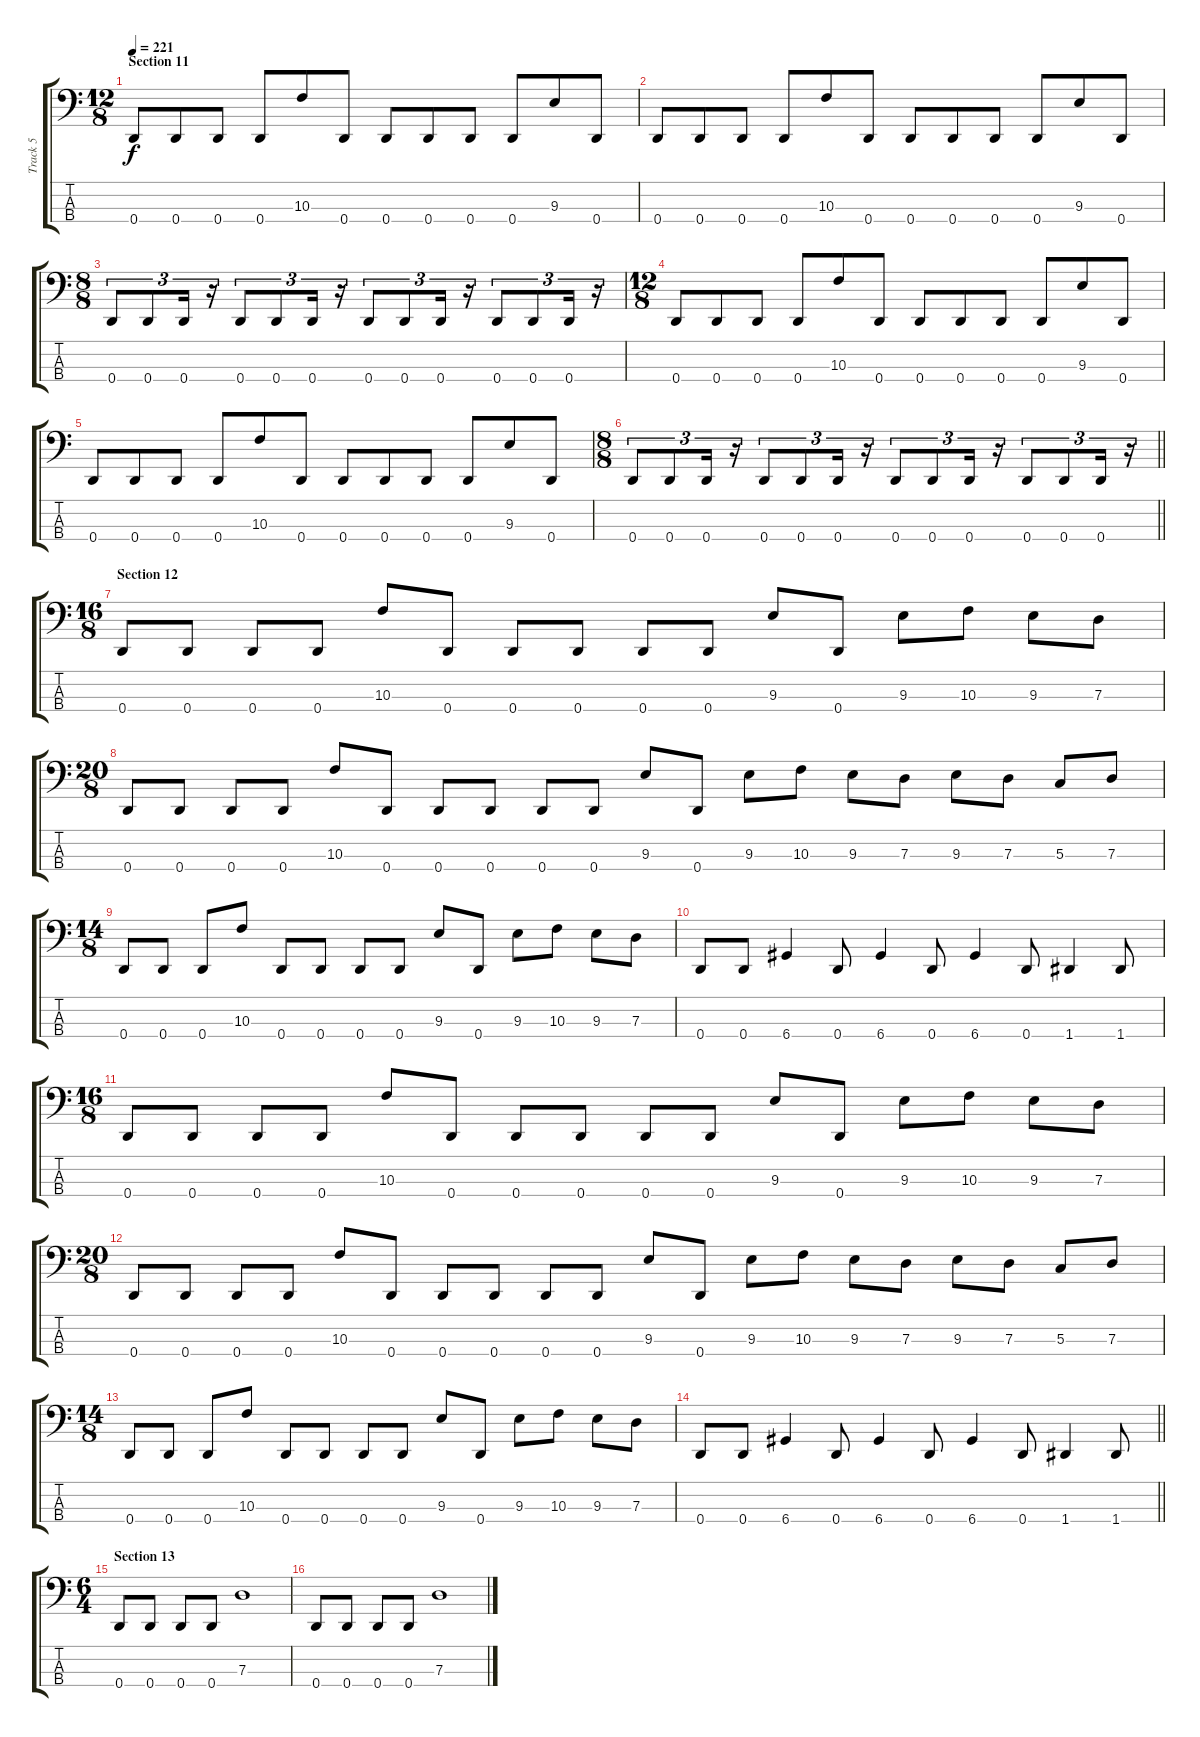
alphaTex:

\track ("Track 5" "Track 5") {instrument electricbassfinger}
\staff {score tabs}
\tuning (F2 C2 G1 D1) {hide}
\ts (12 8)
\section ("" "Section 11")
\tempo 221
\clef f4
\ks c
0.4.8{dy f} 0.4.8 0.4.8 0.4.8 10.3.8 0.4.8 0.4.8 0.4.8 0.4.8 0.4.8 9.3.8 0.4.8 |
0.4.8 0.4.8 0.4.8 0.4.8 10.3.8 0.4.8 0.4.8 0.4.8 0.4.8 0.4.8 9.3.8 0.4.8 |
\ts (8 8)
0.4.8{tu (3 2)} 0.4.8{tu (3 2)} 0.4.16{tu (3 2)} r.16{tu (3 2)} 0.4.8{tu (3 2)} 0.4.8{tu (3 2)} 0.4.16{tu (3 2)} r.16{tu (3 2)} 0.4.8{tu (3 2)} 0.4.8{tu (3 2)} 0.4.16{tu (3 2)} r.16{tu (3 2)} 0.4.8{tu (3 2)} 0.4.8{tu (3 2)} 0.4.16{tu (3 2)} r.16{tu (3 2)} |
\ts (12 8)
0.4.8 0.4.8 0.4.8 0.4.8 10.3.8 0.4.8 0.4.8 0.4.8 0.4.8 0.4.8 9.3.8 0.4.8 |
0.4.8 0.4.8 0.4.8 0.4.8 10.3.8 0.4.8 0.4.8 0.4.8 0.4.8 0.4.8 9.3.8 0.4.8 |
\ts (8 8)
\barLineRight lightlight
0.4.8{tu (3 2)} 0.4.8{tu (3 2)} 0.4.16{tu (3 2)} r.16{tu (3 2)} 0.4.8{tu (3 2)} 0.4.8{tu (3 2)} 0.4.16{tu (3 2)} r.16{tu (3 2)} 0.4.8{tu (3 2)} 0.4.8{tu (3 2)} 0.4.16{tu (3 2)} r.16{tu (3 2)} 0.4.8{tu (3 2)} 0.4.8{tu (3 2)} 0.4.16{tu (3 2)} r.16{tu (3 2)} |
\ts (16 8)
\section ("" "Section 12")
0.4.8 0.4.8 0.4.8 0.4.8 10.3.8 0.4.8 0.4.8 0.4.8 0.4.8 0.4.8 9.3.8 0.4.8 9.3.8 10.3.8 9.3.8 7.3.8 |
\ts (20 8)
0.4.8 0.4.8 0.4.8 0.4.8 10.3.8 0.4.8 0.4.8 0.4.8 0.4.8 0.4.8 9.3.8 0.4.8 9.3.8 10.3.8 9.3.8 7.3.8 9.3.8 7.3.8 5.3.8 7.3.8 |
\ts (14 8)
0.4.8 0.4.8 0.4.8 10.3.8 0.4.8 0.4.8 0.4.8 0.4.8 9.3.8 0.4.8 9.3.8 10.3.8 9.3.8 7.3.8 |
0.4.8 0.4.8 6.4.4 0.4.8 6.4.4 0.4.8 6.4.4 0.4.8 1.4.4 1.4.8 |
\ts (16 8)
0.4.8 0.4.8 0.4.8 0.4.8 10.3.8 0.4.8 0.4.8 0.4.8 0.4.8 0.4.8 9.3.8 0.4.8 9.3.8 10.3.8 9.3.8 7.3.8 |
\ts (20 8)
0.4.8 0.4.8 0.4.8 0.4.8 10.3.8 0.4.8 0.4.8 0.4.8 0.4.8 0.4.8 9.3.8 0.4.8 9.3.8 10.3.8 9.3.8 7.3.8 9.3.8 7.3.8 5.3.8 7.3.8 |
\ts (14 8)
0.4.8 0.4.8 0.4.8 10.3.8 0.4.8 0.4.8 0.4.8 0.4.8 9.3.8 0.4.8 9.3.8 10.3.8 9.3.8 7.3.8 |
\barLineRight lightlight
0.4.8 0.4.8 6.4.4 0.4.8 6.4.4 0.4.8 6.4.4 0.4.8 1.4.4 1.4.8 |
\ts (6 4)
\section ("" "Section 13")
0.4.8 0.4.8 0.4.8 0.4.8 7.3.1 |
0.4.8 0.4.8 0.4.8 0.4.8 7.3.1
